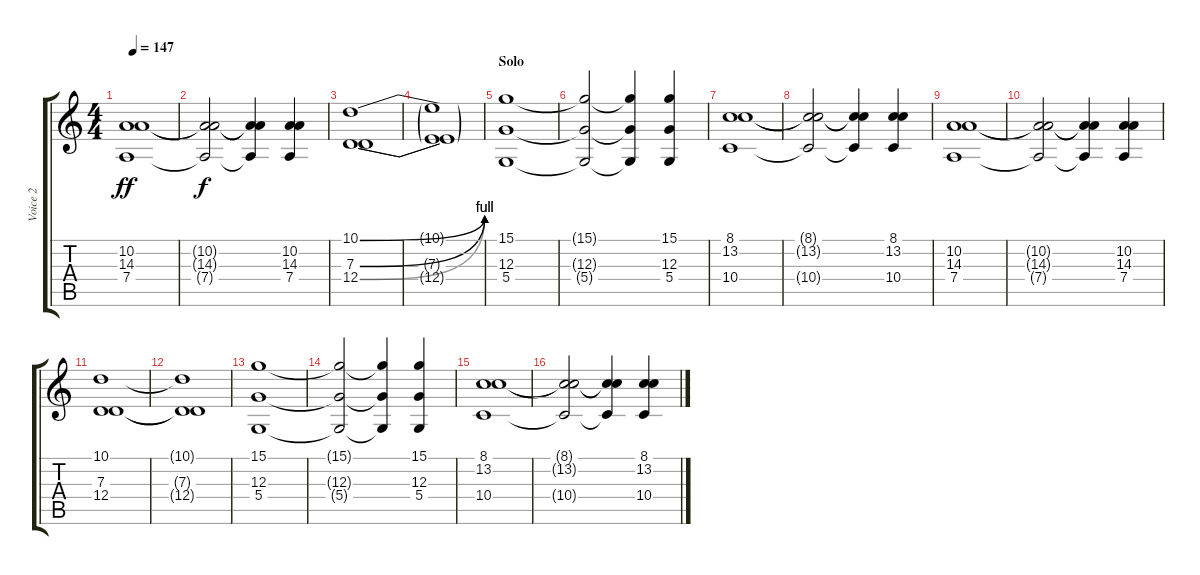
\track ("Voice 2" "Voice 2") {instrument choiraahs}
\staff {score tabs}
\tuning (E4 B3 G3 D3 A2 E2) {hide}
\ts (4 4)
\tempo 147
\clef g2
\ks c
(10.2 14.3 7.4).1{dy ff} |
(10.2{t} 14.3{t} 7.4{t}).2{dy f} (10.2{t} 14.3{t} 7.4{t}).4 (10.2 14.3 7.4).4 |
(10.1{be (bend 0 0 60 4)} 7.3{be (bend 0 0 60 4)} 12.4{be (bend 0 0 60 4)}).1 |
(10.1{t} 7.3{t} 12.4{t}).1 |
\section ("" "Solo")
(15.1 12.3 5.4).1 |
(15.1{t} 12.3{t} 5.4{t}).2 (15.1{t} 12.3{t} 5.4{t}).4 (15.1 12.3 5.4).4 |
(8.1 13.2 10.4).1 |
(8.1{t} 13.2{t} 10.4{t}).2 (8.1{t} 13.2{t} 10.4{t}).4 (8.1 13.2 10.4).4 |
(10.2 14.3 7.4).1 |
(10.2{t} 14.3{t} 7.4{t}).2 (10.2{t} 14.3{t} 7.4{t}).4 (10.2 14.3 7.4).4 |
(10.1 7.3 12.4).1 |
(10.1{t} 7.3{t} 12.4{t}).1 |
(15.1 12.3 5.4).1 |
(15.1{t} 12.3{t} 5.4{t}).2 (15.1{t} 12.3{t} 5.4{t}).4 (15.1 12.3 5.4).4 |
(8.1 13.2 10.4).1 |
(8.1{t} 13.2{t} 10.4{t}).2 (8.1{t} 13.2{t} 10.4{t}).4 (8.1 13.2 10.4).4
